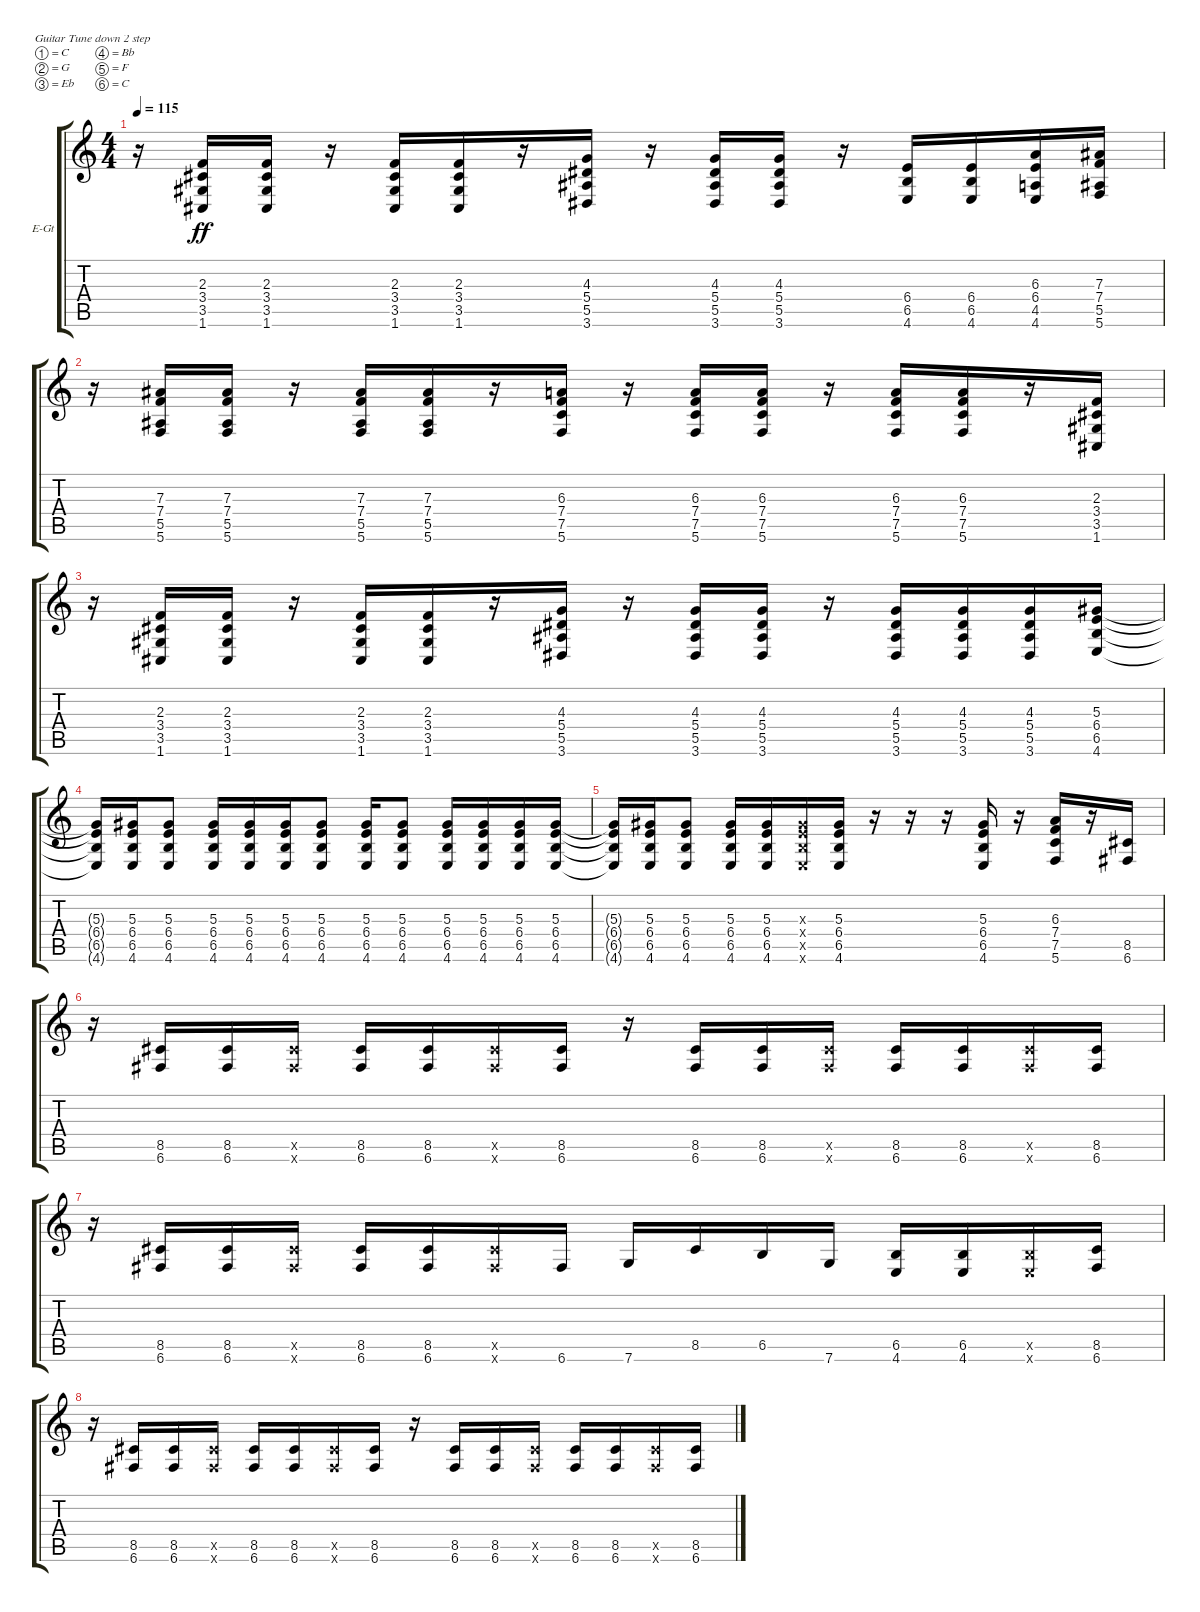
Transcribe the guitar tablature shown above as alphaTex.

\bracketExtendMode groupsimilarinstruments
\firstSystemTrackNameOrientation horizontal
\otherSystemsTrackNameOrientation horizontal
\track ("Electric Guitar 2" "E-Gt") {instrument distortionguitar}
\staff {score tabs}
\tuning (C4 G3 Eb3 Bb2 F2 C2)
\ts (4 4)
\tempo 115
\clef g2
\ks c
r.16{dy ff} (1.6 3.5 3.4 2.3).16 (1.6 3.5 3.4 2.3).16 r.16 (1.6 3.5 3.4 2.3).16 (1.6 3.5 3.4 2.3).16 r.16 (3.6 5.5 5.4 4.3).16 r.16 (3.6 5.5 5.4 4.3).16 (3.6 5.5 5.4 4.3).16 r.16 (4.6 6.5 6.4).16 (4.6 6.5 6.4).16 (4.6 4.5 6.4 6.3).16 (5.6 5.5 7.4 7.3).16 |
r.16 (5.6 5.5 7.4 7.3).16 (5.6 5.5 7.4 7.3).16 r.16 (5.6 5.5 7.4 7.3).16 (5.6 5.5 7.4 7.3).16 r.16 (5.6 7.5 7.4 6.3).16 r.16 (5.6 7.5 7.4 6.3).16 (5.6 7.5 7.4 6.3).16 r.16 (5.6 7.5 7.4 6.3).16 (5.6 7.5 7.4 6.3).16 r.16 (1.6 3.5 3.4 2.3).16 |
r.16 (1.6 3.5 3.4 2.3).16 (1.6 3.5 3.4 2.3).16 r.16 (1.6 3.5 3.4 2.3).16 (1.6 3.5 3.4 2.3).16 r.16 (3.6 5.5 5.4 4.3).16 r.16 (3.6 5.5 5.4 4.3).16 (3.6 5.5 5.4 4.3).16 r.16 (3.6 5.5 5.4 4.3).16 (3.6 5.5 5.4 4.3).16 (3.6 5.5 5.4 4.3).16 (4.6 6.5 6.4 5.3).16 |
(4.6{t} 6.5{t} 6.4{t} 5.3{t}).16 (4.6 6.5 6.4 5.3).16 (4.6 6.5 6.4 5.3).8 (4.6 6.5 6.4 5.3).16 (4.6 6.5 6.4 5.3).16 (4.6 6.5 6.4 5.3).16 (4.6 6.5 6.4 5.3).8 (4.6 6.5 6.4 5.3).16 (4.6 6.5 6.4 5.3).8 (4.6 6.5 6.4 5.3).16 (4.6 6.5 6.4 5.3).16 (4.6 6.5 6.4 5.3).16 (4.6 6.5 6.4 5.3).16 |
(4.6{t} 6.5{t} 6.4{t} 5.3{t}).16 (4.6 6.5 6.4 5.3).16 (4.6 6.5 6.4 5.3).8 (4.6 6.5 6.4 5.3).16 (4.6 6.5 6.4 5.3).16 (4.6{x} 6.5{x} 6.4{x} 5.3{x}).16 (4.6 6.5 6.4 5.3).16 r.16 r.16 r.16 (4.6 6.5 6.4 5.3).16 r.16 (5.6 7.5 7.4 6.3).16 r.16 (6.6 8.5).16 |
r.16 (6.6 8.5).16 (6.6 8.5).16 (6.6{x} 8.5{x}).16 (6.6 8.5).16 (6.6 8.5).16 (6.6{x} 8.5{x}).16 (6.6 8.5).16 r.16 (6.6 8.5).16 (6.6 8.5).16 (6.6{x} 8.5{x}).16 (6.6 8.5).16 (6.6 8.5).16 (6.6{x} 8.5{x}).16 (6.6 8.5).16 |
r.16 (6.6 8.5).16 (6.6 8.5).16 (6.6{x} 8.5{x}).16 (6.6 8.5).16 (6.6 8.5).16 (6.6{x} 8.5{x}).16 6.6.16 7.6.16 8.5.16 6.5.16 7.6.16 (4.6 6.5).16 (4.6 6.5).16 (4.6{x} 6.5{x}).16 (6.6 8.5).16 |
r.16 (6.6 8.5).16 (6.6 8.5).16 (6.6{x} 8.5{x}).16 (6.6 8.5).16 (6.6 8.5).16 (6.6{x} 8.5{x}).16 (6.6 8.5).16 r.16 (6.6 8.5).16 (6.6 8.5).16 (6.6{x} 8.5{x}).16 (6.6 8.5).16 (6.6 8.5).16 (6.6{x} 8.5{x}).16 (6.6 8.5).16
